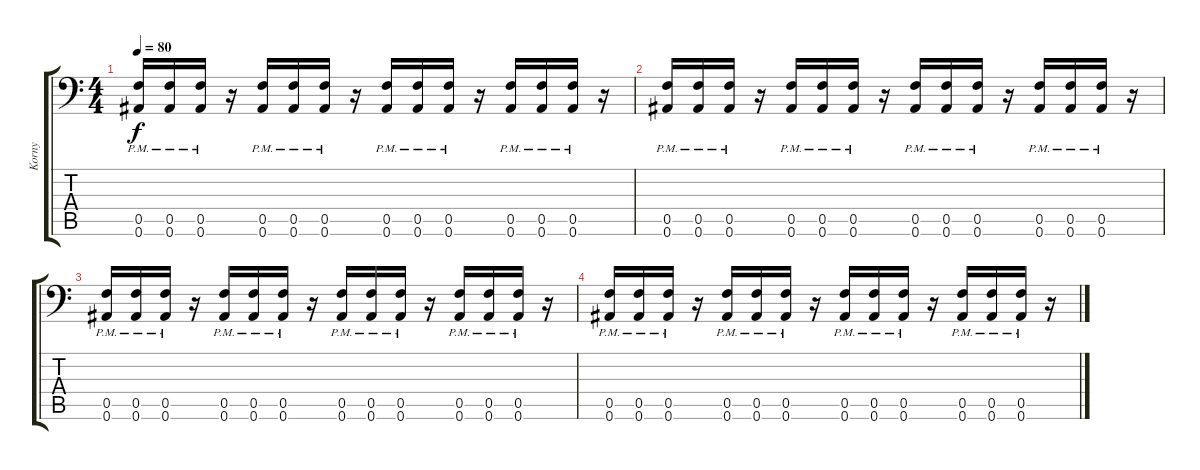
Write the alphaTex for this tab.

\track ("Korny" "Korny") {instrument electricguitarclean}
\staff {score tabs}
\tuning (C4 G3 Eb3 Bb2 F2 Bb1) {hide}
\ts (4 4)
\tempo 80
\clef f4
\ks c
(0.5{pm} 0.6{pm}).16{dy f} (0.5{pm} 0.6{pm}).16 (0.5{pm} 0.6{pm}).16 r.16 (0.5{pm} 0.6{pm}).16 (0.5{pm} 0.6{pm}).16 (0.5{pm} 0.6{pm}).16 r.16 (0.5{pm} 0.6{pm}).16 (0.5{pm} 0.6{pm}).16 (0.5{pm} 0.6{pm}).16 r.16 (0.5{pm} 0.6{pm}).16 (0.5{pm} 0.6{pm}).16 (0.5{pm} 0.6{pm}).16 r.16 |
(0.5{pm} 0.6{pm}).16 (0.5{pm} 0.6{pm}).16 (0.5{pm} 0.6{pm}).16 r.16 (0.5{pm} 0.6{pm}).16 (0.5{pm} 0.6{pm}).16 (0.5{pm} 0.6{pm}).16 r.16 (0.5{pm} 0.6{pm}).16 (0.5{pm} 0.6{pm}).16 (0.5{pm} 0.6{pm}).16 r.16 (0.5{pm} 0.6{pm}).16 (0.5{pm} 0.6{pm}).16 (0.5{pm} 0.6{pm}).16 r.16 |
(0.5{pm} 0.6{pm}).16 (0.5{pm} 0.6{pm}).16 (0.5{pm} 0.6{pm}).16 r.16 (0.5{pm} 0.6{pm}).16 (0.5{pm} 0.6{pm}).16 (0.5{pm} 0.6{pm}).16 r.16 (0.5{pm} 0.6{pm}).16 (0.5{pm} 0.6{pm}).16 (0.5{pm} 0.6{pm}).16 r.16 (0.5{pm} 0.6{pm}).16 (0.5{pm} 0.6{pm}).16 (0.5{pm} 0.6{pm}).16 r.16 |
(0.5{pm} 0.6{pm}).16 (0.5{pm} 0.6{pm}).16 (0.5{pm} 0.6{pm}).16 r.16 (0.5{pm} 0.6{pm}).16 (0.5{pm} 0.6{pm}).16 (0.5{pm} 0.6{pm}).16 r.16 (0.5{pm} 0.6{pm}).16 (0.5{pm} 0.6{pm}).16 (0.5{pm} 0.6{pm}).16 r.16 (0.5{pm} 0.6{pm}).16 (0.5{pm} 0.6{pm}).16 (0.5{pm} 0.6{pm}).16 r.16
